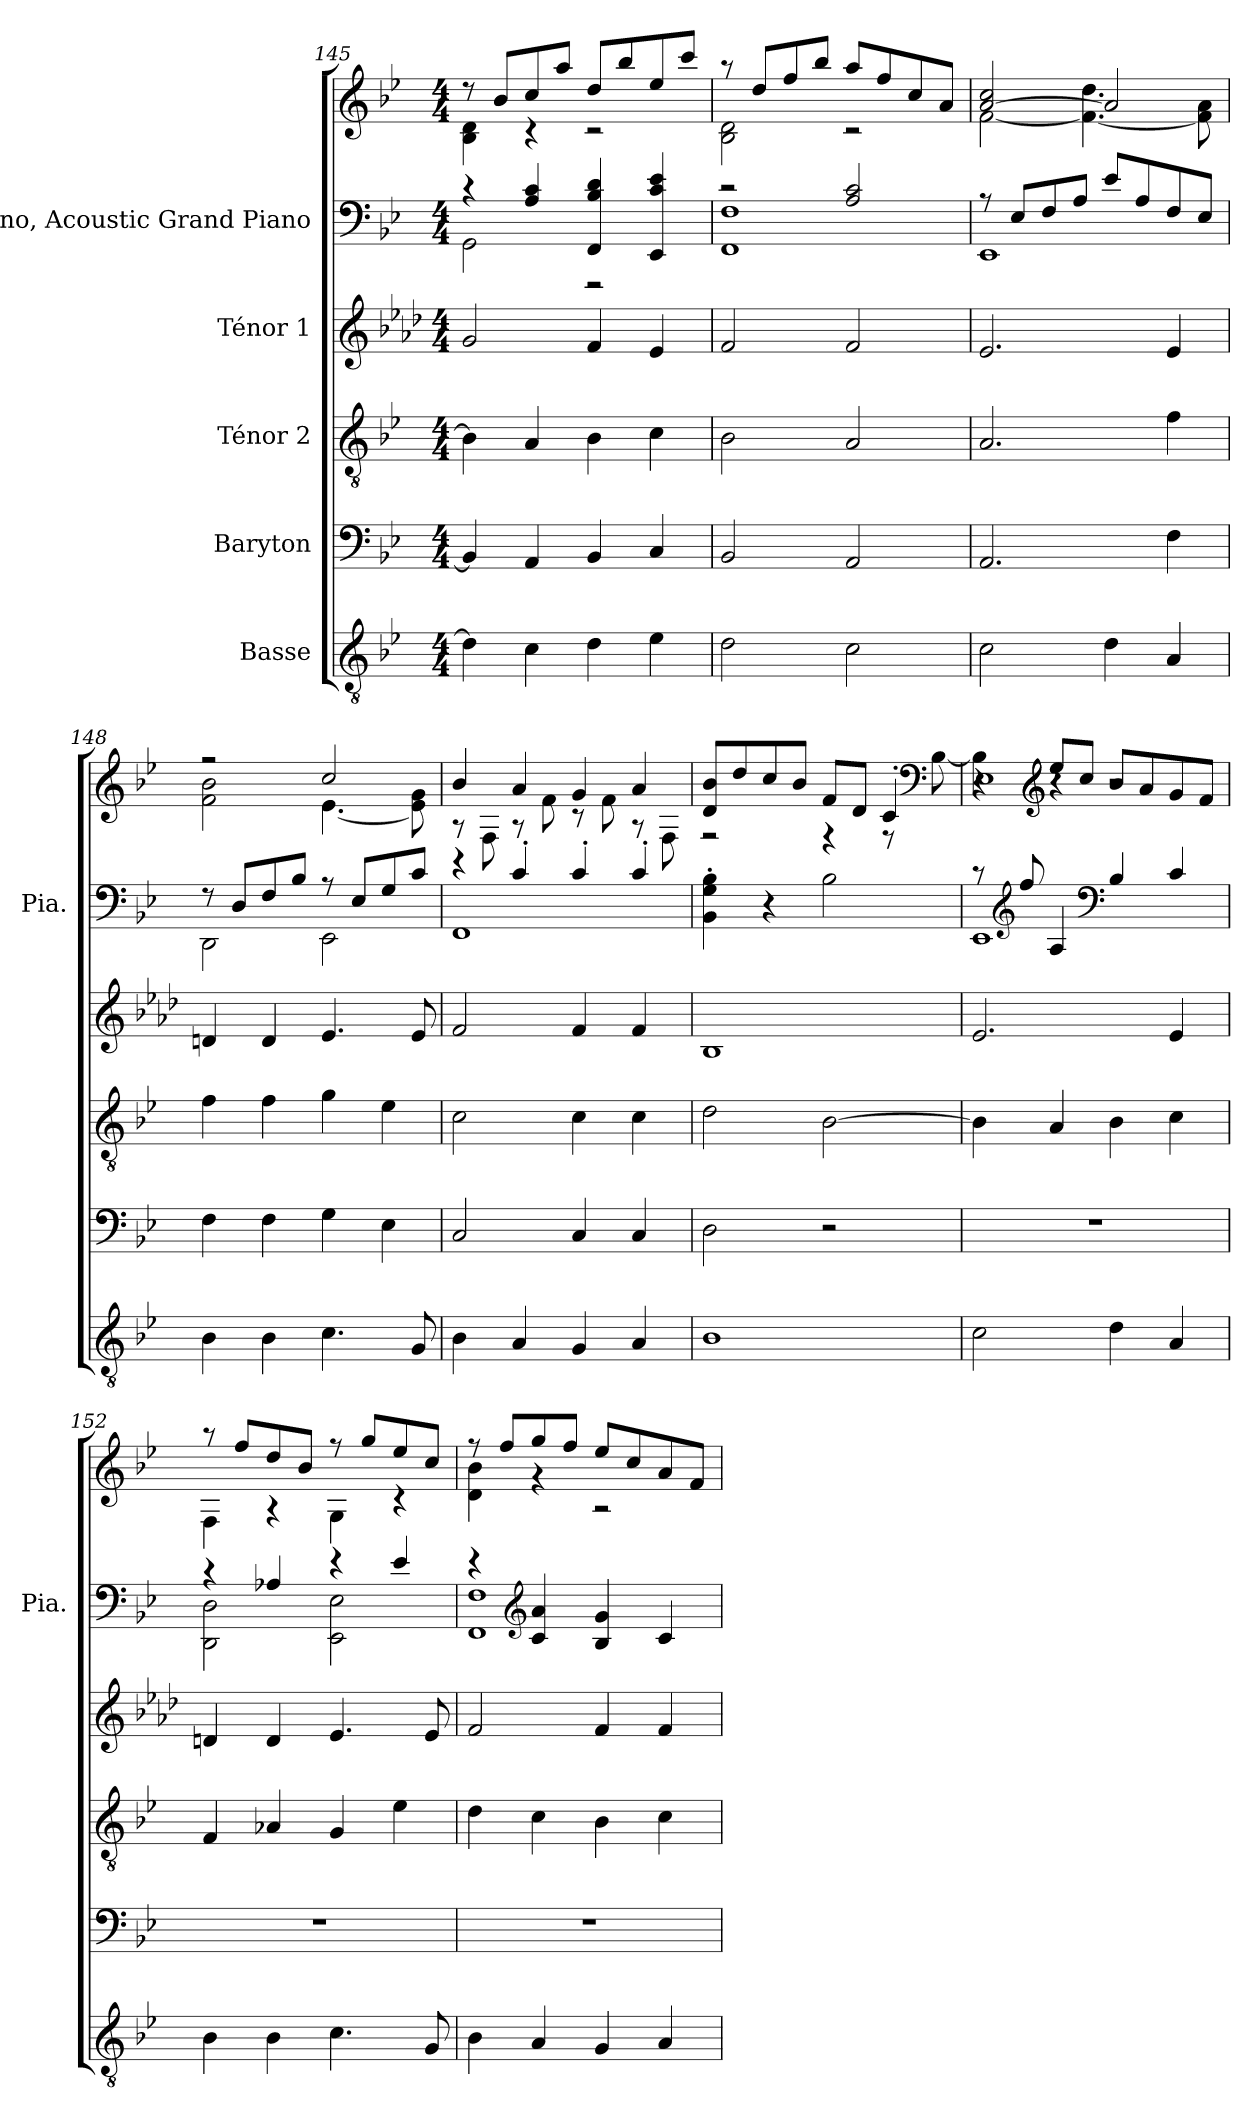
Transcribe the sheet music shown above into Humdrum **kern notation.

**kern	**kern	**kern	**kern	**kern	**kern
*part5	*part4	*part3	*part2	*part1	*part1
*staff6	*staff5	*staff4	*staff3	*staff2	*staff1
*I"Basse	*I"Baryton	*I"Ténor 2	*I"Ténor 1	*I"Piano, Acoustic Grand Piano	*
*	*	*	*	*I'Pia.	*
!!LO:PB:g=z
*clefGv2	*clefF4	*clefGv2	*clefG2	*clefF4	*clefG2
*	*	*	*ITrd8c14	*	*
*k[b-e-]	*k[b-e-]	*k[b-e-]	*k[b-e-a-d-]	*k[b-e-]	*k[b-e-]
*M4/4	*M4/4	*M4/4	*M4/4	*M4/4	*M4/4
=145	=145	=145	=145	=145	=145
*	*	*	*	*^	*^
4d\]	4BB-/]	4B-\]	2G/	4r	2GG\	8r	4B-\ 4d\
.	.	.	.	.	.	8b-/L	.
4c\	4AA/	4A/	.	4A/ 4c/	.	8cc/	4r
.	.	.	.	.	.	8aa/J	.
4d\	4BB-/	4B-\	4F/	4FF/ 4B-/ 4d/	2r	8dd/L	2r
.	.	.	.	.	.	8bb-/	.
4e-\	4C/	4c\	4E-/	4EE-/ 4c/ 4e-/	.	8ee-/	.
.	.	.	.	.	.	8ccc/J	.
=146	=146	=146	=146	=146	=146	=146	=146
2d\	2BB-/	2B-\	2F/	2r	1FF 1F	8r	2B-\ 2d\
.	.	.	.	.	.	8dd/L	.
.	.	.	.	.	.	8ff/	.
.	.	.	.	.	.	8bb-/J	.
2c\	2AA/	2A/	2F/	2A/ 2c/	.	8aa/L	2r
.	.	.	.	.	.	8ff/	.
.	.	.	.	.	.	8cc/	.
.	.	.	.	.	.	8a/J	.
=147	=147	=147	=147	=147	=147	=147	=147
2c\	2.AA/	2.A/	2.E-/	8r	1EE-	[2a/ 2cc/	[2f\
.	.	.	.	8E-/L	.	.	.
.	.	.	.	8F/	.	.	.
.	.	.	.	8A/J	.	.	.
4d\	.	.	.	8e-/L	.	2a/]	4.f\_ 4.dd\
.	.	.	.	8A/	.	.	.
4A/	4F\	4f\	4E-/	8F/	.	.	.
.	.	.	.	8E-/J	.	.	8f\] 8a\
=148	=148	=148	=148	=148	=148	=148	=148
4B-\	4F\	4f\	4Dn/	8r	2DD\	2r	2f\ 2b-\
.	.	.	.	8D/L	.	.	.
4B-\	4F\	4f\	4D/	8F/	.	.	.
.	.	.	.	8B-/J	.	.	.
4.c\	4G\	4g\	4.E-/	8r	2EE-\	2cc/	[4.e-\
.	.	.	.	8E-/L	.	.	.
.	4E-\	4e-\	.	8G/	.	.	.
8G/	.	.	8E-/	8c/J	.	.	8e-\] 8g\
!!LO:LB:g=z	!!
=149	=149	=149	=149	=149	=149	=149	=149
4B-\	2C/	2c\	2F/	4r	1FF	4b-/	8r
.	.	.	.	.	.	.	8F\
4A/	.	.	.	4c'/	.	4a/	8r
.	.	.	.	.	.	.	8f\
4G/	4C/	4c\	4F/	4c'/	.	4g/	8r
.	.	.	.	.	.	.	8f\
4A/	4C/	4c\	4F/	4c'/	.	4a/	8r
.	.	.	.	.	.	.	8F\
*	*	*	*	*v	*v	*	*
=150	=150	=150	=150	=150	=150	=150
1B-	2D\	2d\	1BB-	4BB-\' 4G\' 4B-\'	8d/ 8b-/L	2r
.	.	.	.	.	8dd/	.
.	.	.	.	4r	8cc/	.
.	.	.	.	.	8b-/J	.
.	2r	[2B-\	.	2B-\	8f/L	4r
.	.	.	.	.	8d/J	.
.	.	.	.	.	4c'/	8r
*	*	*	*	*	*clefF4	*
.	.	.	.	.	.	[8B-\
=151	=151	=151	=151	=151	=151	=151
*	*	*	*	*^	*	*^
2c\	1r	4B-\]	2.E-/	8r	1EE-	4r	4B-\]	1E-
*	*	*	*	*clefG2	*	*	*	*
.	.	.	.	8ff/	.	.	.	.
*	*	*	*	*	*	*clefG2	*	*
.	.	4A/	.	4A/	.	8ee-/L	4r	.
.	.	.	.	.	.	8cc/J	.	.
*	*	*	*	*clefF4	*	*	*	*
4d\	.	4B-\	.	4B-/	.	8b-/L	2r	.
.	.	.	.	.	.	8a/	.	.
4A/	.	4c\	4E-/	4c/	.	8g/	.	.
.	.	.	.	.	.	8f/J	.	.
*	*	*	*	*	*	*	*v	*v
!!LO:PB:g=z
=152	=152	=152	=152	=152	=152	=152	=152
4B-\	1r	4F/	4Dn/	4r	2DD\ 2D\	8r	4F\
.	.	.	.	.	.	8ff/L	.
4B-\	.	4A-X/	4D/	4A-X/	.	8dd/	4r
.	.	.	.	.	.	8b-/J	.
4.c\	.	4G/	4.E-/	4r	2EE-\ 2E-\	8r	4G\
.	.	.	.	.	.	8gg/L	.
.	.	4e-\	.	4e-/	.	8ee-/	4r
8G/	.	.	8E-/	.	.	8cc/J	.
=153	=153	=153	=153	=153	=153	=153	=153
4B-\	1r	4d\	2F/	4r	1FF 1F	8r	4d\ 4b-\
.	.	.	.	.	.	8ff/L	.
*	*	*	*	*clefG2	*	*	*
4A/	.	4c\	.	4c/ 4a/	.	8gg/	4r
.	.	.	.	.	.	8ff/J	.
4G/	.	4B-\	4F/	4B-/ 4g/	.	8ee-/L	2r
.	.	.	.	.	.	8cc/	.
4A/	.	4c\	4F/	4c/	.	8a/	.
.	.	.	.	.	.	8f/J	.
*	*	*	*	*v	*v	*	*
*	*	*	*	*	*v	*v
=	=	=	=	=	=
*-	*-	*-	*-	*-	*-
